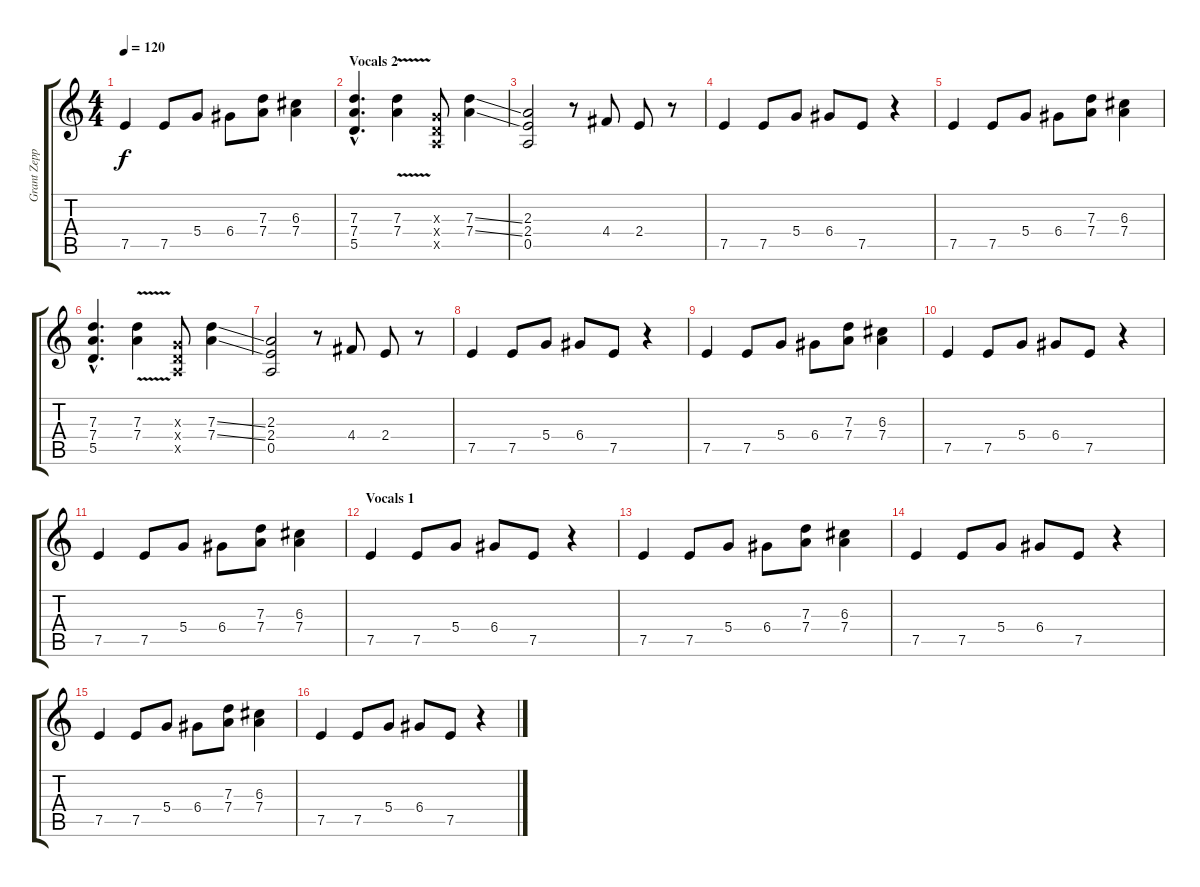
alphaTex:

\track ("Grant Zeppelin" "Grant Zepp") {instrument distortionguitar}
\staff {score tabs}
\tuning (E4 B3 G3 D3 A2 E2) {hide}
\ts (4 4)
\tempo 120
\clef g2
\ks c
7.5.4{dy f} 7.5.8 5.4.8 6.4.8 (7.3 7.4).8 (6.3 7.4).4 |
\section ("" "Vocals 2")
(7.3{hac} 7.4{hac} 5.5{hac}).4{d} (7.3{v} 7.4{v}).4 (0.3{x} 0.4{x} 0.5{x}).8 (7.3{ss} 7.4{ss}).4 |
(2.3 2.4 0.5).2 r.8 4.4.8 2.4.8 r.8 |
7.5.4 7.5.8 5.4.8 6.4.8 7.5.8 r.4 |
7.5.4 7.5.8 5.4.8 6.4.8 (7.3 7.4).8 (6.3 7.4).4 |
(7.3{hac} 7.4{hac} 5.5{hac}).4{d} (7.3{v} 7.4{v}).4 (0.3{x} 0.4{x} 0.5{x}).8 (7.3{ss} 7.4{ss}).4 |
(2.3 2.4 0.5).2 r.8 4.4.8 2.4.8 r.8 |
7.5.4 7.5.8 5.4.8 6.4.8 7.5.8 r.4 |
7.5.4 7.5.8 5.4.8 6.4.8 (7.3 7.4).8 (6.3 7.4).4 |
7.5.4 7.5.8 5.4.8 6.4.8 7.5.8 r.4 |
7.5.4 7.5.8 5.4.8 6.4.8 (7.3 7.4).8 (6.3 7.4).4 |
\section ("" "Vocals 1")
7.5.4 7.5.8 5.4.8 6.4.8 7.5.8 r.4 |
7.5.4 7.5.8 5.4.8 6.4.8 (7.3 7.4).8 (6.3 7.4).4 |
7.5.4 7.5.8 5.4.8 6.4.8 7.5.8 r.4 |
7.5.4 7.5.8 5.4.8 6.4.8 (7.3 7.4).8 (6.3 7.4).4 |
7.5.4 7.5.8 5.4.8 6.4.8 7.5.8 r.4
